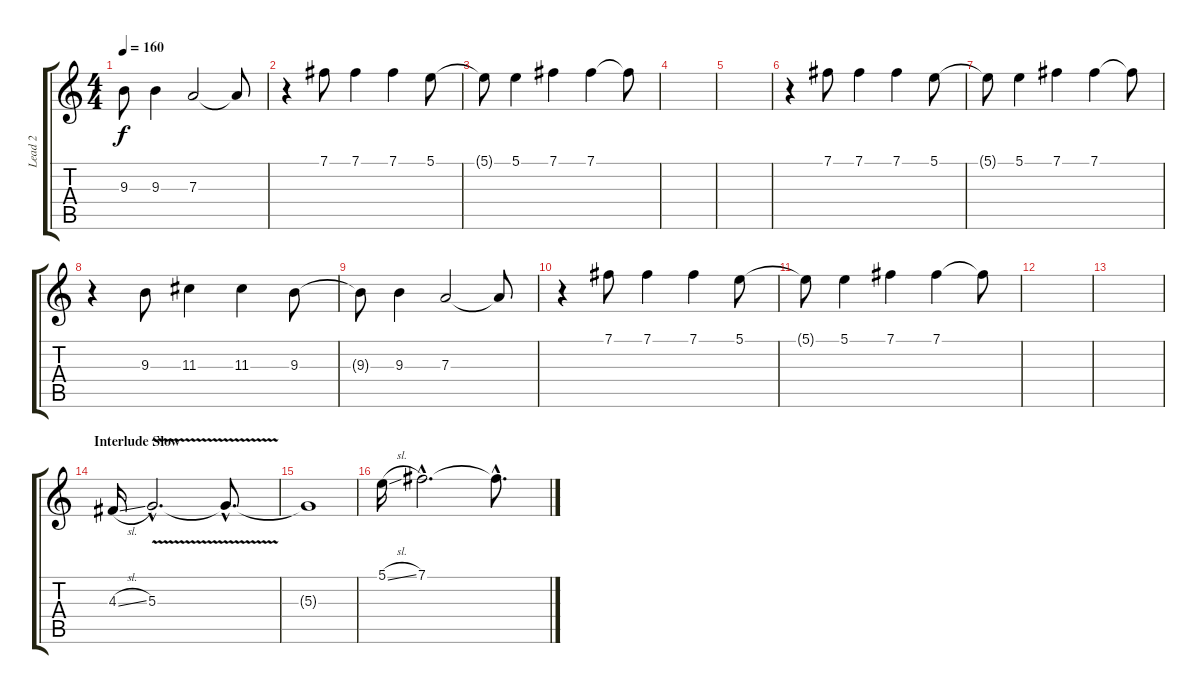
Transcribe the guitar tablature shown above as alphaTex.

\track ("Lead 2" "Lead 2") {instrument distortionguitar}
\staff {score tabs}
\tuning (B3 Gb3 D3 A2 E2 B1) {hide}
\ts (4 4)
\tempo 160
\clef g2
\ks c
9.3{t}.8{dy f} 9.3.4 7.3.2 7.3{t}.8 |
r.4 7.1.8 7.1.4 7.1.4 5.1.8 |
5.1{t}.8 5.1.4 7.1.4 7.1.4 7.1{t}.8 |
|
|
r.4 7.1.8 7.1.4 7.1.4 5.1.8 |
5.1{t}.8 5.1.4 7.1.4 7.1.4 7.1{t}.8 |
r.4 9.3.8 11.3.4 11.3.4 9.3.8 |
9.3{t}.8 9.3.4 7.3.2 7.3{t}.8 |
r.4 7.1.8 7.1.4 7.1.4 5.1.8 |
5.1{t}.8 5.1.4 7.1.4 7.1.4 7.1{t}.8 |
|
|
\section ("" "Interlude Slow")
4.3{sl}.16 5.3{v hac}.2{d} 5.3{hac t}.8{d} |
5.3{t}.1 |
5.1{sl}.16 7.1{hac}.2{d} 7.1{hac t}.8{d}
